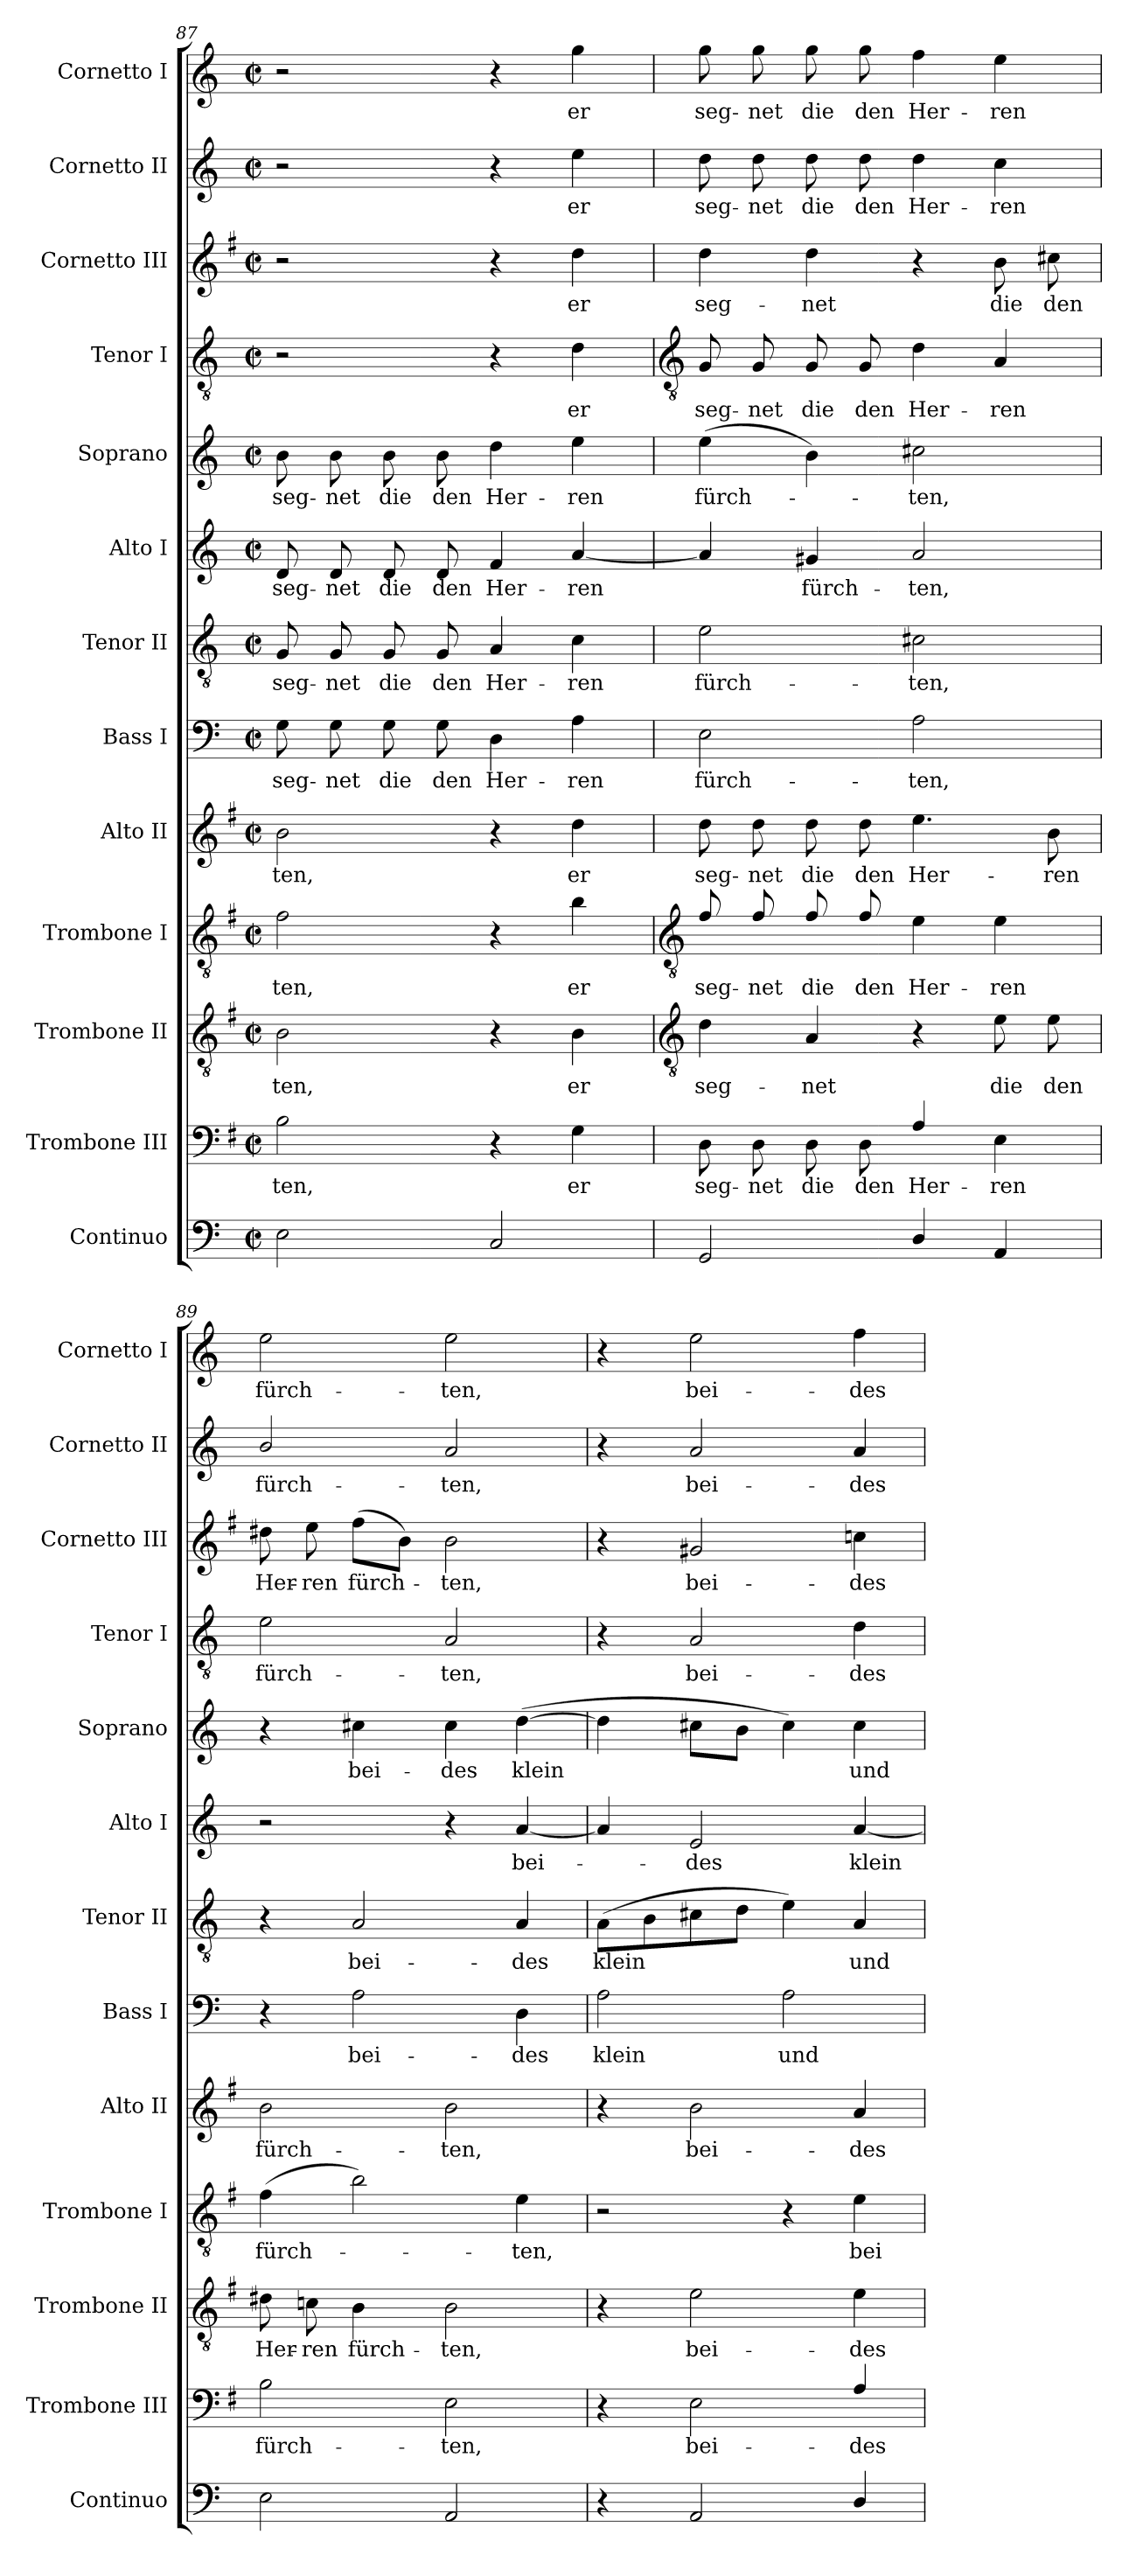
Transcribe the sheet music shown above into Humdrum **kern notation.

**kern	**kern	**text	**kern	**text	**kern	**text	**kern	**text	**kern	**text	**kern	**text	**kern	**text	**kern	**text	**kern	**text	**kern	**text	**kern	**text	**kern	**text
*part13	*part12	*part12	*part11	*part11	*part10	*part10	*part9	*part9	*part8	*part8	*part7	*part7	*part6	*part6	*part5	*part5	*part4	*part4	*part3	*part3	*part2	*part2	*part1	*part1
*staff13	*staff12	*staff12	*staff11	*staff11	*staff10	*staff10	*staff9	*staff9	*staff8	*staff8	*staff7	*staff7	*staff6	*staff6	*staff5	*staff5	*staff4	*staff4	*staff3	*staff3	*staff2	*staff2	*staff1	*staff1
*I"Continuo	*I"Trombone III	*	*I"Trombone II	*	*I"Trombone I	*	*I"Alto II	*	*I"Bass I	*	*I"Tenor II	*	*I"Alto I	*	*I"Soprano	*	*I"Tenor I	*	*I"Cornetto III	*	*I"Cornetto II	*	*I"Cornetto I	*
*I'Continuo	*I'Trombone III	*	*I'Trombone II	*	*I'Trombone I	*	*I'Alto II	*	*I'Bass I	*	*I'Tenor II	*	*I'Alto I	*	*I'Soprano	*	*I'Tenor I	*	*I'Cornetto III	*	*I'Cornetto II	*	*I'Cornetto I	*
!!LO:LB:g=z
*clefF4	*clefF4	*	*clefGv2	*	*clefGv2	*	*clefG2	*	*clefF4	*	*clefGv2	*	*clefG2	*	*clefG2	*	*clefGv2	*	*clefG2	*	*clefG2	*	*clefG2	*
*	*ITrd4c7	*	*ITrd4c7	*	*ITrd4c7	*	*ITrd4c7	*	*	*	*	*	*	*	*	*	*	*	*ITrd4c7	*	*	*	*	*
*k[]	*k[]	*	*k[]	*	*k[]	*	*k[]	*	*k[]	*	*k[]	*	*k[]	*	*k[]	*	*k[]	*	*k[]	*	*k[]	*	*k[]	*
*C:	*C:	*	*C:	*	*C:	*	*C:	*	*C:	*	*C:	*	*C:	*	*C:	*	*C:	*	*C:	*	*C:	*	*C:	*
*M2/2	*M2/2	*	*M2/2	*	*M2/2	*	*M2/2	*	*M2/2	*	*M2/2	*	*M2/2	*	*M2/2	*	*M2/2	*	*M2/2	*	*M2/2	*	*M2/2	*
*met(c|)	*met(c|)	*	*met(c|)	*	*met(c|)	*	*met(c|)	*	*met(c|)	*	*met(c|)	*	*met(c|)	*	*met(c|)	*	*met(c|)	*	*met(c|)	*	*met(c|)	*	*met(c|)	*
=87	=87	=87	=87	=87	=87	=87	=87	=87	=87	=87	=87	=87	=87	=87	=87	=87	=87	=87	=87	=87	=87	=87	=87	=87
!	!	!LO:LY:b	!	!LO:LY:b	!	!LO:LY:b	!	!LO:LY:b	!	!LO:LY:b	!	!LO:LY:b	!	!LO:LY:b	!	!LO:LY:b	!	!	!	!	!	!	!	!
2E	2E	-ten,	2E	-ten,	2B	-ten,	2e	-ten,	8G	seg-	8G	seg-	8d	seg-	8b	seg-	2r	.	2r	.	2r	.	2r	.
!	!	!	!	!	!	!	!	!	!	!LO:LY:b	!	!LO:LY:b	!	!LO:LY:b	!	!LO:LY:b	!	!	!	!	!	!	!	!
.	.	.	.	.	.	.	.	.	8G	-net	8G	-net	8d	-net	8b	-net	.	.	.	.	.	.	.	.
!	!	!	!	!	!	!	!	!	!	!LO:LY:b	!	!LO:LY:b	!	!LO:LY:b	!	!LO:LY:b	!	!	!	!	!	!	!	!
.	.	.	.	.	.	.	.	.	8G	die	8G	die	8d	die	8b	die	.	.	.	.	.	.	.	.
!	!	!	!	!	!	!	!	!	!	!LO:LY:b	!	!LO:LY:b	!	!LO:LY:b	!	!LO:LY:b	!	!	!	!	!	!	!	!
.	.	.	.	.	.	.	.	.	8G	den	8G	den	8d	den	8b	den	.	.	.	.	.	.	.	.
!	!	!	!	!	!	!	!	!	!	!LO:LY:b	!	!LO:LY:b	!	!LO:LY:b	!	!LO:LY:b	!	!	!	!	!	!	!	!
2C	4r	.	4r	.	4r	.	4r	.	4D	Her-	4A	Her-	4f	Her-	4dd	Her-	4r	.	4r	.	4r	.	4r	.
!	!	!LO:LY:b	!	!LO:LY:b	!	!LO:LY:b	!	!LO:LY:b	!	!LO:LY:b	!	!LO:LY:b	!	!LO:LY:b	!	!LO:LY:b	!	!LO:LY:b	!	!LO:LY:b	!	!LO:LY:b	!	!LO:LY:b
.	4C	er	4E	er	4e	er	4g	er	4A	-ren	4c	-ren	[4a	-ren	4ee	-ren	4d	er	4g	er	4ee	er	4gg	er
!!LO:LB:g=z
=88	=88	=88	=88	=88	=88	=88	=88	=88	=88	=88	=88	=88	=88	=88	=88	=88	=88	=88	=88	=88	=88	=88	=88	=88
*	*	*	*clefGv2	*	*clefGv2	*	*	*	*	*	*	*	*	*	*	*	*clefGv2	*	*	*	*	*	*	*
!	!	!LO:LY:b	!	!LO:LY:b	!	!LO:LY:b	!	!LO:LY:b	!	!LO:LY:b	!	!LO:LY:b	!	!	!	!LO:LY:b	!	!LO:LY:b	!	!LO:LY:b	!	!LO:LY:b	!	!LO:LY:b
2GG	8GG	seg-	4G	seg-	8B/	seg-	8g	seg-	2E	fürch-	2e	fürch-	4a]	.	(>4ee	fürch-	8G	seg-	4g	seg-	8dd	seg-	8gg	seg-
!	!	!LO:LY:b	!	!	!	!LO:LY:b	!	!LO:LY:b	!	!	!	!	!	!	!	!	!	!LO:LY:b	!	!	!	!LO:LY:b	!	!LO:LY:b
.	8GG	-net	.	.	8B/	-net	8g	-net	.	.	.	.	.	.	.	.	8G	-net	.	.	8dd	-net	8gg	-net
!	!	!LO:LY:b	!	!LO:LY:b	!	!LO:LY:b	!	!LO:LY:b	!	!	!	!	!	!LO:LY:b	!	!	!	!LO:LY:b	!	!LO:LY:b	!	!LO:LY:b	!	!LO:LY:b
.	8GG	die	4D	-net	8B/	die	8g	die	.	.	.	.	4g#X	fürch-	4b)	.	8G	die	4g	-net	8dd	die	8gg	die
!	!	!LO:LY:b	!	!	!	!LO:LY:b	!	!LO:LY:b	!	!	!	!	!	!	!	!	!	!LO:LY:b	!	!	!	!LO:LY:b	!	!LO:LY:b
.	8GG	den	.	.	8B/	den	8g	den	.	.	.	.	.	.	.	.	8G	den	.	.	8dd	den	8gg	den
!	!	!LO:LY:b	!	!	!	!LO:LY:b	!	!LO:LY:b	!	!LO:LY:b	!	!LO:LY:b	!	!LO:LY:b	!	!LO:LY:b	!	!LO:LY:b	!	!	!	!LO:LY:b	!	!LO:LY:b
4D/	4D/	Her-	4r	.	4A	Her-	4.a	Her-	2A	-ten,	2c#X	-ten,	2a	-ten,	2cc#X	ten,	4d	Her-	4r	.	4dd	Her-	4ff	Her-
!	!	!LO:LY:b	!	!LO:LY:b	!	!LO:LY:b	!	!	!	!	!	!	!	!	!	!	!	!LO:LY:b	!	!LO:LY:b	!	!LO:LY:b	!	!LO:LY:b
4AA	4AA	-ren	8A	die	4A	-ren	.	.	.	.	.	.	.	.	.	.	4A	-ren	8e	die	4cc	-ren	4ee	-ren
!	!	!	!	!LO:LY:b	!	!	!	!LO:LY:b	!	!	!	!	!	!	!	!	!	!	!	!LO:LY:b	!	!	!	!
.	.	.	8A	den	.	.	8e	-ren	.	.	.	.	.	.	.	.	.	.	8f#X	den	.	.	.	.
=89	=89	=89	=89	=89	=89	=89	=89	=89	=89	=89	=89	=89	=89	=89	=89	=89	=89	=89	=89	=89	=89	=89	=89	=89
!	!	!LO:LY:b	!	!LO:LY:b	!	!LO:LY:b	!	!LO:LY:b	!	!	!	!	!	!	!	!	!	!LO:LY:b	!	!LO:LY:b	!	!LO:LY:b	!	!LO:LY:b
2E	2E	fürch-	8G#X	Her-	(>4B	fürch-	2e	fürch-	4r	.	4r	.	2r	.	4r	.	2e	fürch-	8g#X	Her-	2b/	fürch-	2ee	fürch-
!	!	!	!	!LO:LY:b	!	!	!	!	!	!	!	!	!	!	!	!	!	!	!	!LO:LY:b	!	!	!	!
.	.	.	8Fn	-ren	.	.	.	.	.	.	.	.	.	.	.	.	.	.	8a	-ren	.	.	.	.
!	!	!	!	!LO:LY:b	!	!	!	!	!	!LO:LY:b	!	!LO:LY:b	!	!	!	!LO:LY:b	!	!	!	!LO:LY:b	!	!	!	!
.	.	.	4E	fürch-	2e)	.	.	.	2A	bei-	2A	bei-	.	.	4cc#X	bei-	.	.	(<8bL	fürch-	.	.	.	.
.	.	.	.	.	.	.	.	.	.	.	.	.	.	.	.	.	.	.	8eJ)	.	.	.	.	.
!	!	!LO:LY:b	!	!LO:LY:b	!	!	!	!LO:LY:b	!	!	!	!	!	!	!	!LO:LY:b	!	!LO:LY:b	!	!LO:LY:b	!	!LO:LY:b	!	!LO:LY:b
2AA	2AA	-ten,	2E	-ten,	.	.	2e	-ten,	.	.	.	.	4r	.	4cc#	-des	2A	-ten,	2e	ten,	2a	-ten,	2ee	-ten,
!	!	!	!	!	!	!LO:LY:b	!	!	!	!LO:LY:b	!	!LO:LY:b	!	!LO:LY:b	!	!LO:LY:b	!	!	!	!	!	!	!	!
.	.	.	.	.	4A	ten,	.	.	4D	-des	4A	-des	[4a	bei-	(>[4dd	klein	.	.	.	.	.	.	.	.
=90	=90	=90	=90	=90	=90	=90	=90	=90	=90	=90	=90	=90	=90	=90	=90	=90	=90	=90	=90	=90	=90	=90	=90	=90
!	!	!	!	!	!	!	!	!	!	!LO:LY:b	!	!LO:LY:b	!	!	!	!	!	!	!	!	!	!	!	!
4r	4r	.	4r	.	2r	.	4r	.	2A	klein	(>8AL	klein	4a]	.	4dd]	.	4r	.	4r	.	4r	.	4r	.
.	.	.	.	.	.	.	.	.	.	.	8B	.	.	.	.	.	.	.	.	.	.	.	.	.
!	!	!LO:LY:b	!	!LO:LY:b	!	!	!	!LO:LY:b	!	!	!	!	!	!LO:LY:b	!	!	!	!LO:LY:b	!	!LO:LY:b	!	!LO:LY:b	!	!LO:LY:b
2AA	2AA	bei-	2A	bei-	.	.	2e	bei-	.	.	8c#X	.	2e	des	8cc#XL	.	2A	bei-	2c#X	bei-	2a	bei-	2ee	bei-
.	.	.	.	.	.	.	.	.	.	.	8dJ	.	.	.	8bJ	.	.	.	.	.	.	.	.	.
!	!	!	!	!	!	!	!	!	!	!LO:LY:b	!	!	!	!	!	!	!	!	!	!	!	!	!	!
.	.	.	.	.	4r	.	.	.	2A	und	4e)	.	.	.	4cc#)	.	.	.	.	.	.	.	.	.
!	!	!LO:LY:b	!	!LO:LY:b	!	!LO:LY:b	!	!LO:LY:b	!	!	!	!LO:LY:b	!	!LO:LY:b	!	!LO:LY:b	!	!LO:LY:b	!	!LO:LY:b	!	!LO:LY:b	!	!LO:LY:b
4D/	4D/	-des	4A	-des	4A	bei-	4d	-des	.	.	4A	und	[4a	klein	4cc#	und	4d	-des	4fn	-des	4a	-des	4ff	-des
=	=	=	=	=	=	=	=	=	=	=	=	=	=	=	=	=	=	=	=	=	=	=	=	=
*-	*-	*-	*-	*-	*-	*-	*-	*-	*-	*-	*-	*-	*-	*-	*-	*-	*-	*-	*-	*-	*-	*-	*-	*-
